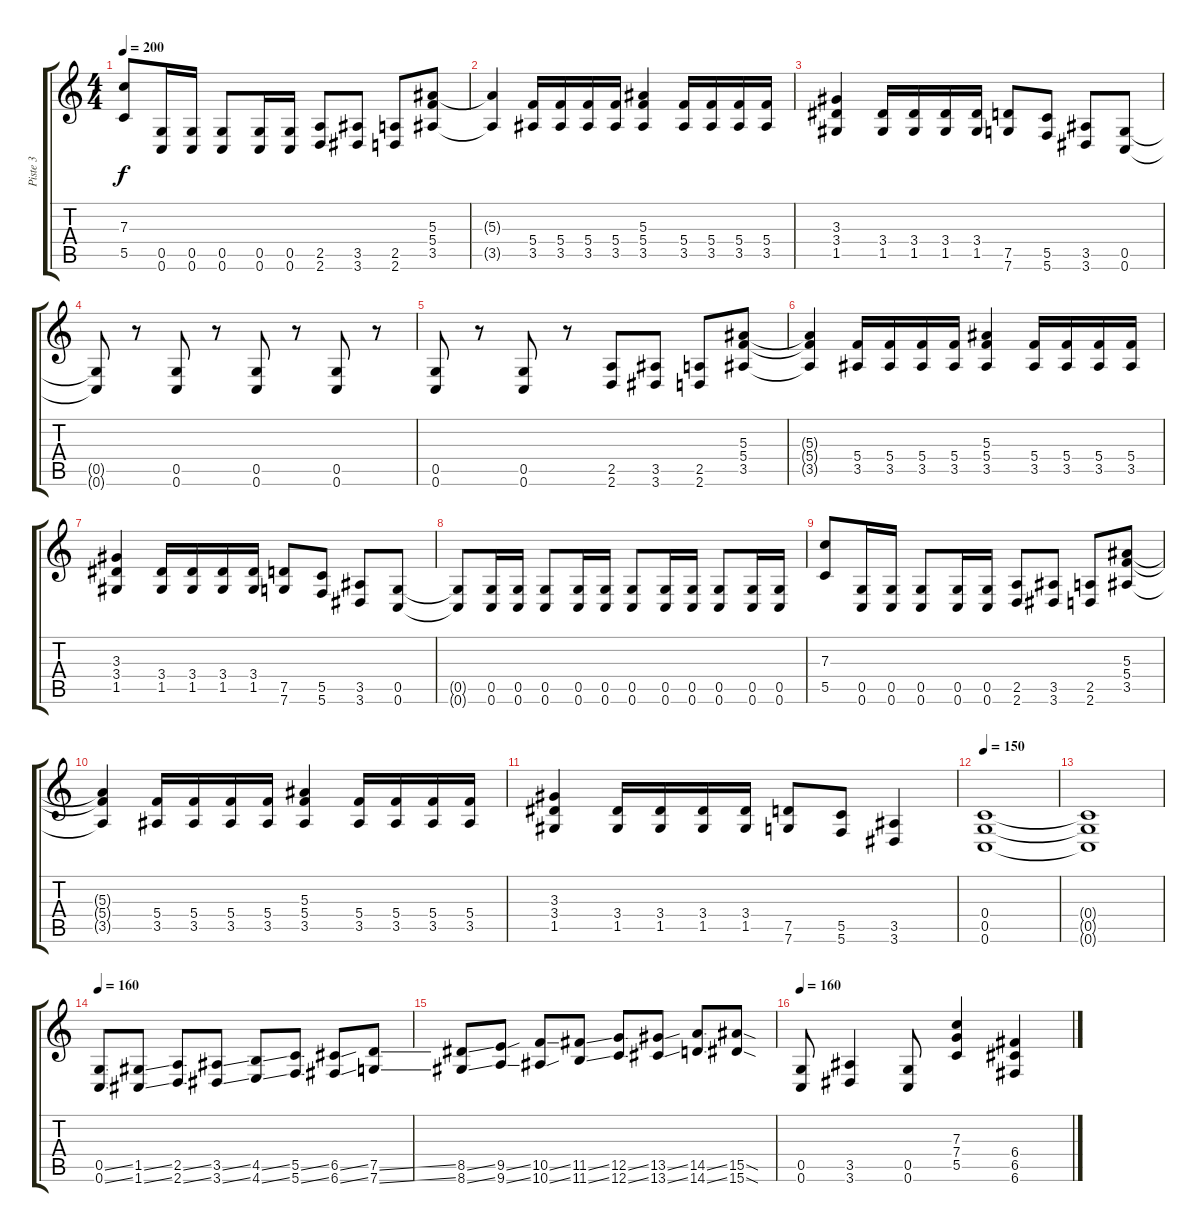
\track ("Piste 3" "Piste 3") {instrument overdrivenguitar}
\staff {score tabs}
\tuning (D4 A3 F3 C3 G2 C2) {hide}
\ts (4 4)
\tempo 200
\clef g2
\ks c
(7.3 5.5).8{dy f} (0.5 0.6).16 (0.5 0.6).16 (0.5 0.6).8 (0.5 0.6).16 (0.5 0.6).16 (2.5 2.6).8 (3.5 3.6).8 (2.5 2.6).8 (5.3 5.4 3.5).8 |
(5.3{t} 3.5{t}).4 (5.4 3.5).16 (5.4 3.5).16 (5.4 3.5).16 (5.4 3.5).16 (5.3 5.4 3.5).4 (5.4 3.5).16 (5.4 3.5).16 (5.4 3.5).16 (5.4 3.5).16 |
(3.3 3.4 1.5).4 (3.4 1.5).16 (3.4 1.5).16 (3.4 1.5).16 (3.4 1.5).16 (7.5 7.6).8 (5.5 5.6).8 (3.5 3.6).8 (0.5 0.6).8 |
(0.5{t} 0.6{t}).8 r.8 (0.5 0.6).8 r.8 (0.5 0.6).8 r.8 (0.5 0.6).8 r.8 |
(0.5 0.6).8 r.8 (0.5 0.6).8 r.8 (2.5 2.6).8 (3.5 3.6).8 (2.5 2.6).8 (5.3 5.4 3.5).8 |
(5.3{t} 5.4{t} 3.5{t}).4 (5.4 3.5).16 (5.4 3.5).16 (5.4 3.5).16 (5.4 3.5).16 (5.3 5.4 3.5).4 (5.4 3.5).16 (5.4 3.5).16 (5.4 3.5).16 (5.4 3.5).16 |
(3.3 3.4 1.5).4 (3.4 1.5).16 (3.4 1.5).16 (3.4 1.5).16 (3.4 1.5).16 (7.5 7.6).8 (5.5 5.6).8 (3.5 3.6).8 (0.5 0.6).8 |
(0.5{t} 0.6{t}).8 (0.5 0.6).16 (0.5 0.6).16 (0.5 0.6).8 (0.5 0.6).16 (0.5 0.6).16 (0.5 0.6).8 (0.5 0.6).16 (0.5 0.6).16 (0.5 0.6).8 (0.5 0.6).16 (0.5 0.6).16 |
(7.3 5.5).8 (0.5 0.6).16 (0.5 0.6).16 (0.5 0.6).8 (0.5 0.6).16 (0.5 0.6).16 (2.5 2.6).8 (3.5 3.6).8 (2.5 2.6).8 (5.3 5.4 3.5).8 |
(5.3{t} 5.4{t} 3.5{t}).4 (5.4 3.5).16 (5.4 3.5).16 (5.4 3.5).16 (5.4 3.5).16 (5.3 5.4 3.5).4 (5.4 3.5).16 (5.4 3.5).16 (5.4 3.5).16 (5.4 3.5).16 |
(3.3 3.4 1.5).4 (3.4 1.5).16 (3.4 1.5).16 (3.4 1.5).16 (3.4 1.5).16 (7.5 7.6).8 (5.5 5.6).8 (3.5 3.6).4 |
\tempo 150
(0.4 0.5 0.6).1 |
(0.4{t} 0.5{t} 0.6{t}).1 |
\tempo 160
(0.5{ss} 0.6{ss}).8 (1.5{ss} 1.6{ss}).8 (2.5{ss} 2.6{ss}).8 (3.5{ss} 3.6{ss}).8 (4.5{ss} 4.6{ss}).8 (5.5{ss} 5.6{ss}).8 (6.5{ss} 6.6{ss}).8 (7.5{ss} 7.6{ss}).8 |
(8.5{ss} 8.6{ss}).8 (9.5{ss} 9.6{ss}).8 (10.5{ss} 10.6{ss}).8 (11.5{ss} 11.6{ss}).8 (12.5{ss} 12.6{ss}).8 (13.5{ss} 13.6{ss}).8 (14.5{ss} 14.6{ss}).8 (15.5{sod} 15.6{sod}).8 |
\tempo 160
(0.5 0.6).8 (3.5 3.6).4 (0.5 0.6).8 (7.3 7.4 5.5).4 (6.4 6.5 6.6).4
